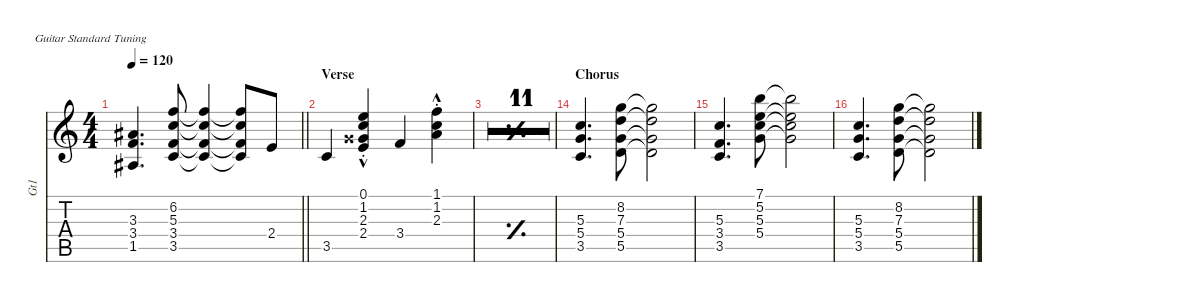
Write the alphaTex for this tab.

\defaultSystemsLayout 4
\hideDynamics
\bracketExtendMode nobrackets
\otherSystemsTrackNameOrientation horizontal
\track ("Guitar 1" "Gt1") {multiBarRest instrument electricguitarclean}
\staff {score tabs}
\tuning (E4 B3 G3 D3 A2 E2)
\ts (4 4)
\tempo 120
\clef g2
\barLineRight lightlight
\ks c
(1.5{acc #} 3.4 3.3{acc #}).4{d dy mf beam Up} (3.4 3.5 5.3 6.2).8{beam Up} (3.4{t} 3.5{t} 5.3{t} 6.2{t}).4{beam Up} (3.4{t} 3.5{t} 5.3{t} 6.2{t}).8{beam Up} 2.4.8{beam Up} |
\section ("" "Verse")
3.5.4{beam Up} (2.4{hac st} 2.3{hac st acc x} 1.2{hac st} 0.1{hac st}).4{beam Up} 3.4.4{beam Up} (1.1{hac st} 1.2{hac st} 2.3{hac st}).4{beam Down} |
\simile simple
|
|
|
|
|
|
|
|
|
|
|
\section ("" "Chorus")
\simile none
(3.5 5.4 5.3).4{d beam Up} (5.5 5.4 7.3 8.2).8{beam Down} (5.5{t} 5.4{t} 7.3{t} 8.2{t}).2{beam Down} |
(3.5 3.4 5.3).4{d beam Up} (5.4 5.3 5.2 7.1).8{beam Down} (5.4{t} 5.3{t} 5.2{t} 7.1{t}).2{beam Down} |
(3.5 5.4 5.3).4{d beam Up} (5.5 5.4 7.3 8.2).8{beam Down} (5.5{t} 5.4{t} 7.3{t} 8.2{t}).2{beam Down}
